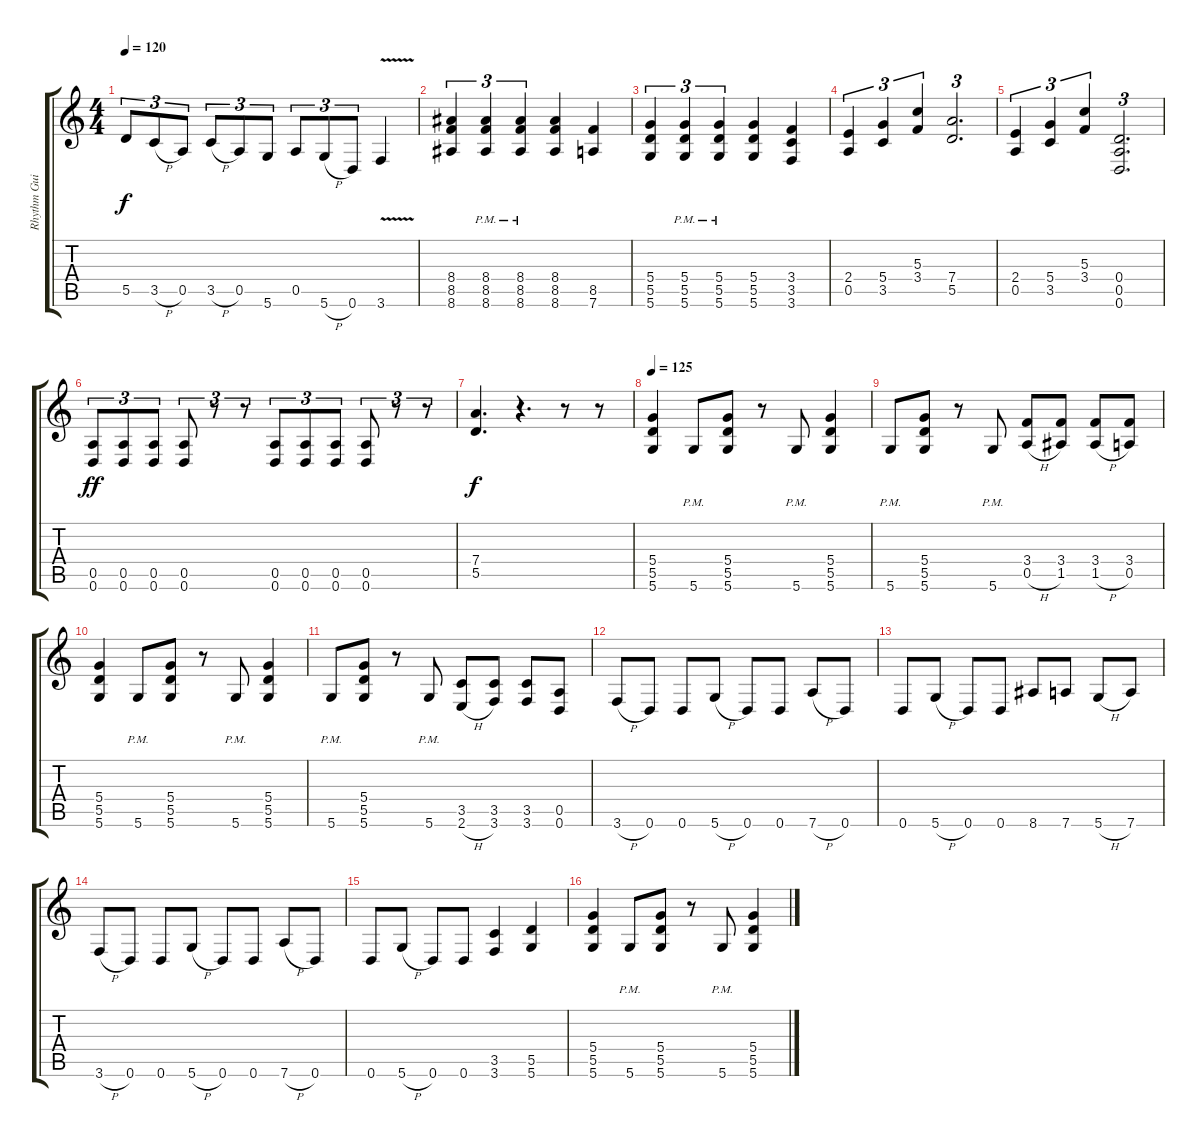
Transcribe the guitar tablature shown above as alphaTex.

\track ("Rhythm Guitar" "Rhythm Gui") {instrument distortionguitar}
\staff {score tabs}
\tuning (E4 B3 G3 D3 A2 D2) {hide}
\ts (4 4)
\tempo 120
\clef g2
\ks c
5.5.8{tu (3 2) dy f} 3.5{h}.8{tu (3 2)} 0.5.8{tu (3 2)} 3.5{h}.8{tu (3 2)} 0.5.8{tu (3 2)} 5.6.8{tu (3 2)} 0.5.8{tu (3 2)} 5.6{h}.8{tu (3 2)} 0.6.8{tu (3 2)} 3.6{v}.4 |
(8.4 8.5 8.6).4{tu (3 2)} (8.4{pm} 8.5{pm} 8.6).4{tu (3 2)} (8.4{pm} 8.5{pm} 8.6).4{tu (3 2)} (8.4 8.5 8.6).4 (8.5 7.6).4 |
(5.4 5.5 5.6).4{tu (3 2)} (5.4{pm} 5.5{pm} 5.6).4{tu (3 2)} (5.4{pm} 5.5{pm} 5.6).4{tu (3 2)} (5.4 5.5 5.6).4 (3.4 3.5 3.6).4 |
(2.4 0.5).4{tu (3 2)} (5.4 3.5).4{tu (3 2)} (5.3 3.4).4{tu (3 2)} (7.4 5.5).2{d tu (3 2)} |
(2.4 0.5).4{tu (3 2)} (5.4 3.5).4{tu (3 2)} (5.3 3.4).4{tu (3 2)} (0.4 0.5 0.6).2{d tu (3 2)} |
(0.5 0.6).8{tu (3 2) dy ff} (0.5 0.6).8{tu (3 2)} (0.5 0.6).8{tu (3 2)} (0.5 0.6).8{tu (3 2)} r.8{tu (3 2)} r.8{tu (3 2)} (0.5 0.6).8{tu (3 2)} (0.5 0.6).8{tu (3 2)} (0.5 0.6).8{tu (3 2)} (0.5 0.6).8{tu (3 2)} r.8{tu (3 2)} r.8{tu (3 2)} |
(7.4 5.5).4{d dy f} r.4{d} r.8 r.8 |
\tempo 125
(5.4 5.5 5.6).4 5.6{pm}.8 (5.4 5.5 5.6).8 r.8 5.6{pm}.8 (5.4 5.5 5.6).4 |
5.6{pm}.8 (5.4 5.5 5.6).8 r.8 5.6{pm}.8 (3.4 0.5{h}).8 (3.4 1.5).8 (3.4 1.5{h}).8 (3.4 0.5).8 |
(5.4 5.5 5.6).4 5.6{pm}.8 (5.4 5.5 5.6).8 r.8 5.6{pm}.8 (5.4 5.5 5.6).4 |
5.6{pm}.8 (5.4 5.5 5.6).8 r.8 5.6{pm}.8 (3.5 2.6{h}).8 (3.5 3.6).8 (3.5 3.6).8 (0.5 0.6).8 |
3.6{h}.8 0.6.8 0.6.8 5.6{h}.8 0.6.8 0.6.8 7.6{h}.8 0.6.8 |
0.6.8 5.6{h}.8 0.6.8 0.6.8 8.6.8 7.6.8 5.6{h}.8 7.6.8 |
3.6{h}.8 0.6.8 0.6.8 5.6{h}.8 0.6.8 0.6.8 7.6{h}.8 0.6.8 |
0.6.8 5.6{h}.8 0.6.8 0.6.8 (3.5 3.6).4 (5.5 5.6).4 |
(5.4 5.5 5.6).4 5.6{pm}.8 (5.4 5.5 5.6).8 r.8 5.6{pm}.8 (5.4 5.5 5.6).4
